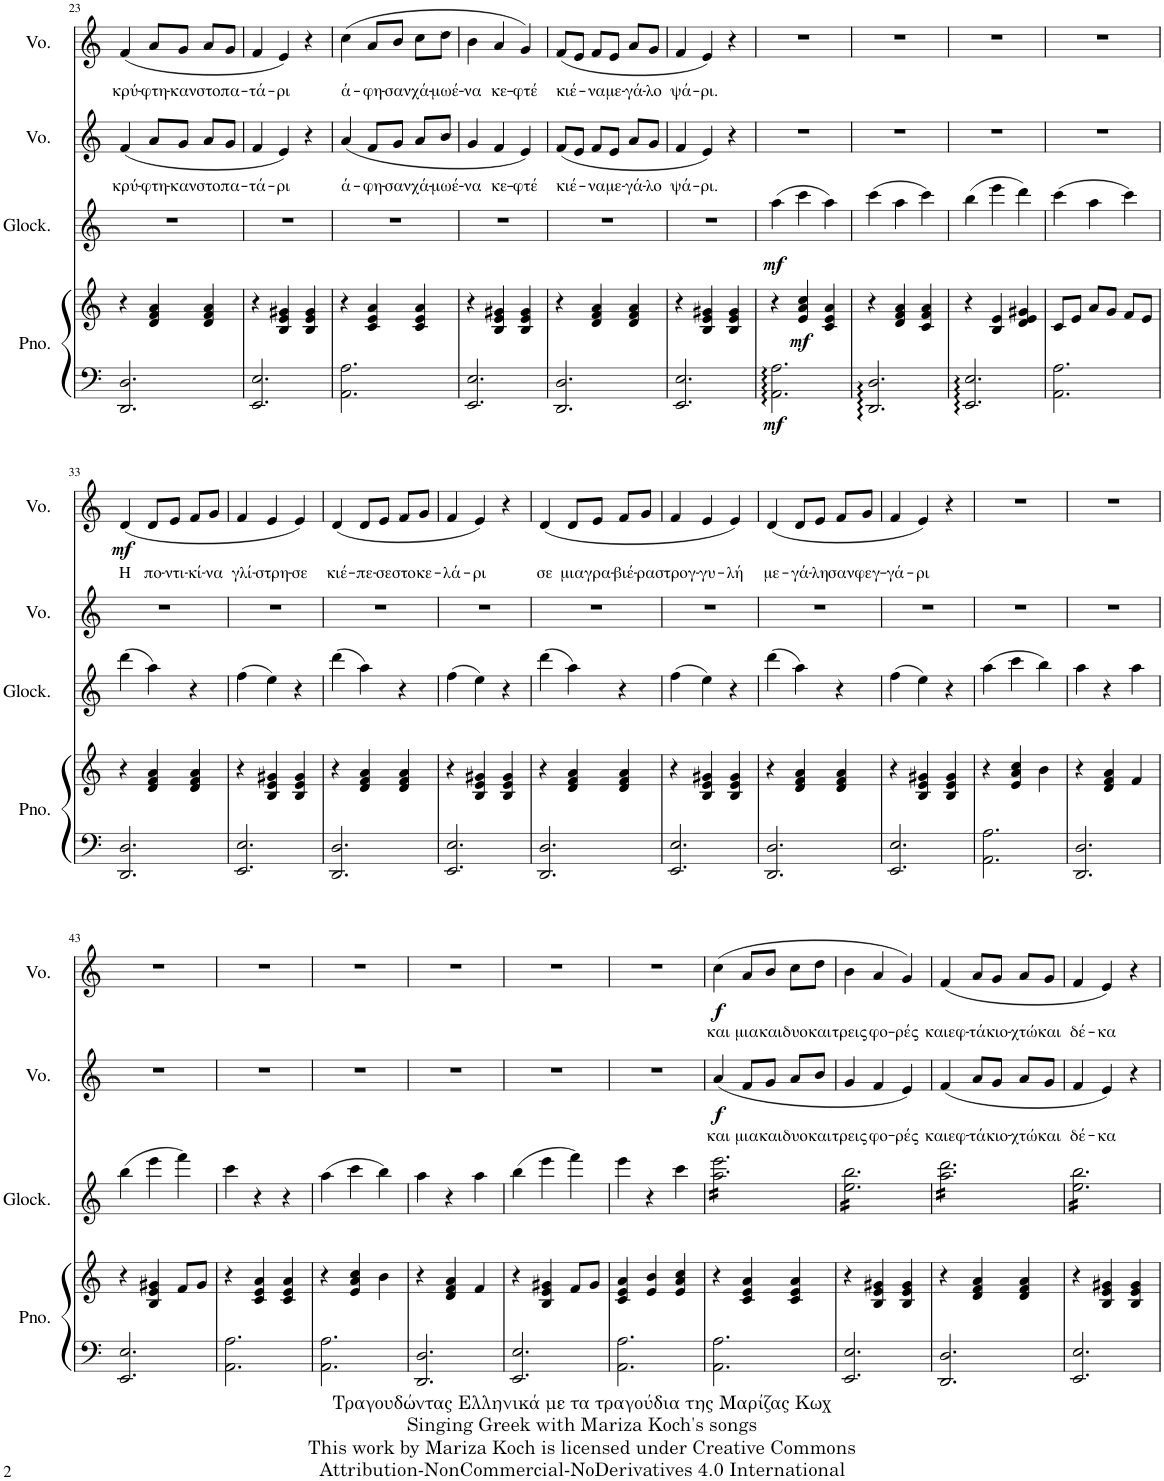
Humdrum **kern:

**kern	**kern	**dynam	**kern	**dynam	**kern	**text	**text	**dynam	**kern	**text	**text	**dynam
*part4	*part4	*part4	*part3	*part3	*part2	*part2	*part2	*part2	*part1	*part1	*part1	*part1
*staff5	*staff4	*staff4/5	*staff3	*staff3	*staff2	*staff2	*staff2	*staff2	*staff1	*staff1	*staff1	*staff1
*I"Πιάνο	*	*	*I"Μεταλλόφωνο	*	*I"Φωνή	*	*	*	*I"Φωνή	*	*	*
!!LO:PB:g=z
*clefF4	*clefG2	*	*clefG2	*	*clefG2	*	*	*	*clefG2	*	*	*
*	*	*	*Trd-14c-24	*	*	*	*	*	*	*	*	*
*k[]	*k[]	*	*k[]	*	*k[]	*	*	*	*k[]	*	*	*
*M3/4	*M3/4	*	*M3/4	*	*M3/4	*	*	*	*M3/4	*	*	*
=23	=23	=23	=23	=23	=23	=23	=23	=23	=23	=23	=23	=23
!	!	!	!	!	!	!LO:LY:b	!	!	!	!LO:LY:b	!	!
2.DD/ 2.D/	4r	.	2.r	.	(4f/	κρύ-	.	.	(4f/	κρύ-	.	.
!	!	!	!	!	!	!LO:LY:b	!	!	!	!LO:LY:b	!	!
.	4d/ 4f/ 4a/	.	.	.	8a/L	-φτη-	.	.	8a/L	-φτη-	.	.
!	!	!	!	!	!	!LO:LY:b	!	!	!	!LO:LY:b	!	!
.	.	.	.	.	8g/J	-καν	.	.	8g/J	-καν	.	.
!	!	!	!	!	!	!LO:LY:b	!	!	!	!LO:LY:b	!	!
.	4d/ 4f/ 4a/	.	.	.	8a/L	στο	.	.	8a/L	στο	.	.
!	!	!	!	!	!	!LO:LY:b	!	!	!	!LO:LY:b	!	!
.	.	.	.	.	8g/J	πα-	.	.	8g/J	πα-	.	.
=24	=24	=24	=24	=24	=24	=24	=24	=24	=24	=24	=24	=24
!	!	!	!	!	!	!LO:LY:b	!	!	!	!LO:LY:b	!	!
2.EE/ 2.E/	4r	.	2.r	.	4f/	-τά-	.	.	4f/	-τά-	.	.
!	!	!	!	!	!	!LO:LY:b	!	!	!	!LO:LY:b	!	!
.	4B/ 4e/ 4g#X/	.	.	.	4e/)	-ρι	.	.	4e/)	-ρι	.	.
.	4B/ 4e/ 4g#/	.	.	.	4r	.	.	.	4r	.	.	.
=25	=25	=25	=25	=25	=25	=25	=25	=25	=25	=25	=25	=25
!	!	!	!	!	!	!LO:LY:b	!	!	!	!LO:LY:b	!	!
2.AA\ 2.A\	4r	.	2.r	.	(4a/	ά-	.	.	(4cc\	ά-	.	.
!	!	!	!	!	!	!LO:LY:b	!	!	!	!LO:LY:b	!	!
.	4c/ 4e/ 4a/	.	.	.	8f/L	-φη-	.	.	8a/L	-φη-	.	.
!	!	!	!	!	!	!LO:LY:b	!	!	!	!LO:LY:b	!	!
.	.	.	.	.	8g/J	-σαν	.	.	8b/J	-σαν	.	.
!	!	!	!	!	!	!LO:LY:b	!	!	!	!LO:LY:b	!	!
.	4c/ 4e/ 4a/	.	.	.	8a/L	χά-	.	.	8cc\L	χά-	.	.
!	!	!	!	!	!	!LO:LY:b	!	!	!	!LO:LY:b	!	!
.	.	.	.	.	8b/J	-μωέ-	.	.	8dd\J	-μωέ-	.	.
=26	=26	=26	=26	=26	=26	=26	=26	=26	=26	=26	=26	=26
!	!	!	!	!	!	!LO:LY:b	!	!	!	!LO:LY:b	!	!
2.EE/ 2.E/	4r	.	2.r	.	4g/	-να	.	.	4b\	-να	.	.
!	!	!	!	!	!	!LO:LY:b	!	!	!	!LO:LY:b	!	!
.	4B/ 4e/ 4g#X/	.	.	.	4f/	κε-	.	.	4a/	κε-	.	.
!	!	!	!	!	!	!LO:LY:b	!	!	!	!LO:LY:b	!	!
.	4B/ 4e/ 4g#/	.	.	.	4e/)	-φτέ	.	.	4g/)	-φτέ	.	.
=27	=27	=27	=27	=27	=27	=27	=27	=27	=27	=27	=27	=27
!	!	!	!	!	!	!LO:LY:b	!	!	!	!LO:LY:b	!	!
2.DD/ 2.D/	4r	.	2.r	.	(8f/L	κιέ-	.	.	(8f/L	κιέ-	.	.
.	.	.	.	.	8e/J	.	.	.	8e/J	.	.	.
!	!	!	!	!	!	!LO:LY:b	!	!	!	!LO:LY:b	!	!
.	4d/ 4f/ 4a/	.	.	.	8f/L	-να	.	.	8f/L	-να	.	.
!	!	!	!	!	!	!LO:LY:b	!	!	!	!LO:LY:b	!	!
.	.	.	.	.	8e/J	με-	.	.	8e/J	με-	.	.
!	!	!	!	!	!	!LO:LY:b	!	!	!	!LO:LY:b	!	!
.	4d/ 4f/ 4a/	.	.	.	8a/L	-γά-	.	.	8a/L	-γά-	.	.
!	!	!	!	!	!	!LO:LY:b	!	!	!	!LO:LY:b	!	!
.	.	.	.	.	8g/J	-λο	.	.	8g/J	-λο	.	.
=28	=28	=28	=28	=28	=28	=28	=28	=28	=28	=28	=28	=28
*k[]	*k[]	*	*	*	*	*	*	*	*	*	*	*
!	!	!	!	!	!	!LO:LY:b	!	!	!	!LO:LY:b	!	!
2.EE/ 2.E/	4r	.	2.r	.	4f/	ψά-	.	.	4f/	ψά-	.	.
!	!	!	!	!	!	!LO:LY:b	!	!	!	!LO:LY:b	!	!
.	4B/ 4e/ 4g#X/	.	.	.	4e/)	-ρι.	.	.	4e/)	-ρι.	.	.
.	4B/ 4e/ 4g#/	.	.	.	4r	.	.	.	4r	.	.	.
=29	=29	=29	=29	=29	=29	=29	=29	=29	=29	=29	=29	=29
!	!	!LO:DY:b=2	!	!LO:DY:b	!	!	!	!	!	!	!	!
2.AA\ 2.A\	4r	mf	(4aa\	mf	2.r	.	.	.	2.r	.	.	.
!	!	!LO:DY:b	!	!	!	!	!	!	!	!	!	!
.	4e/ 4a/ 4cc/	mf	4ccc\	.	.	.	.	.	.	.	.	.
.	4c/ 4e/ 4a/	.	4aa\)	.	.	.	.	.	.	.	.	.
=30	=30	=30	=30	=30	=30	=30	=30	=30	=30	=30	=30	=30
2.DD/ 2.D/	4r	.	(4ccc\	.	2.r	.	.	.	2.r	.	.	.
.	4d/ 4f/ 4a/	.	4aa\	.	.	.	.	.	.	.	.	.
.	4c/ 4f/ 4a/	.	4ccc\)	.	.	.	.	.	.	.	.	.
=31	=31	=31	=31	=31	=31	=31	=31	=31	=31	=31	=31	=31
2.EE/ 2.E/	4r	.	(4bb\	.	2.r	.	.	.	2.r	.	.	.
.	4B/ 4e/	.	4eee\	.	.	.	.	.	.	.	.	.
.	4d/ 4e/ 4g#X/	.	4ddd\)	.	.	.	.	.	.	.	.	.
=32	=32	=32	=32	=32	=32	=32	=32	=32	=32	=32	=32	=32
2.AA\ 2.A\	8c/L	.	(4ccc\	.	2.r	.	.	.	2.r	.	.	.
.	8e/J	.	.	.	.	.	.	.	.	.	.	.
.	8a/L	.	4aa\	.	.	.	.	.	.	.	.	.
.	8g/J	.	.	.	.	.	.	.	.	.	.	.
.	8f/L	.	4ccc\)	.	.	.	.	.	.	.	.	.
.	8e/J	.	.	.	.	.	.	.	.	.	.	.
!!LO:LB:g=z
=33	=33	=33	=33	=33	=33	=33	=33	=33	=33	=33	=33	=33
!	!	!	!	!	!	!	!	!	!	!	!LO:LY:b	!LO:DY:b
2.DD/ 2.D/	4r	.	(4ddd\	.	2.r	.	.	.	(4d/	.	Η	mf
!	!	!	!	!	!	!	!	!	!	!	!LO:LY:b	!
.	4d/ 4f/ 4a/	.	4aa\)	.	.	.	.	.	8d/L	.	πο-	.
!	!	!	!	!	!	!	!	!	!	!	!LO:LY:b	!
.	.	.	.	.	.	.	.	.	8e/J	.	-ντι-	.
!	!	!	!	!	!	!	!	!	!	!	!LO:LY:b	!
.	4d/ 4f/ 4a/	.	4r	.	.	.	.	.	8f/L	.	-κί-	.
!	!	!	!	!	!	!	!	!	!	!	!LO:LY:b	!
.	.	.	.	.	.	.	.	.	8g/J	.	-να	.
=34	=34	=34	=34	=34	=34	=34	=34	=34	=34	=34	=34	=34
!	!	!	!	!	!	!	!	!	!	!	!LO:LY:b	!
2.EE/ 2.E/	4r	.	(4ff\	.	2.r	.	.	.	4f/	.	γλί-	.
!	!	!	!	!	!	!	!	!	!	!	!LO:LY:b	!
.	4B/ 4e/ 4g#X/	.	4ee\)	.	.	.	.	.	4e/	.	-στρη-	.
!	!	!	!	!	!	!	!	!	!	!	!LO:LY:b	!
.	4B/ 4e/ 4g#/	.	4r	.	.	.	.	.	4e/)	.	-σε	.
=35	=35	=35	=35	=35	=35	=35	=35	=35	=35	=35	=35	=35
!	!	!	!	!	!	!	!	!	!	!	!LO:LY:b	!
2.DD/ 2.D/	4r	.	(4ddd\	.	2.r	.	.	.	(4d/	.	κιέ-	.
!	!	!	!	!	!	!	!	!	!	!	!LO:LY:b	!
.	4d/ 4f/ 4a/	.	4aa\)	.	.	.	.	.	8d/L	.	-πε-	.
!	!	!	!	!	!	!	!	!	!	!	!LO:LY:b	!
.	.	.	.	.	.	.	.	.	8e/J	.	-σε	.
!	!	!	!	!	!	!	!	!	!	!	!LO:LY:b	!
.	4d/ 4f/ 4a/	.	4r	.	.	.	.	.	8f/L	.	στο	.
!	!	!	!	!	!	!	!	!	!	!	!LO:LY:b	!
.	.	.	.	.	.	.	.	.	8g/J	.	κε-	.
=36	=36	=36	=36	=36	=36	=36	=36	=36	=36	=36	=36	=36
!	!	!	!	!	!	!	!	!	!	!	!LO:LY:b	!
2.EE/ 2.E/	4r	.	(4ff\	.	2.r	.	.	.	4f/	.	-λά-	.
!	!	!	!	!	!	!	!	!	!	!	!LO:LY:b	!
.	4B/ 4e/ 4g#X/	.	4ee\)	.	.	.	.	.	4e/)	.	-ρι	.
.	4B/ 4e/ 4g#/	.	4r	.	.	.	.	.	4r	.	.	.
=37	=37	=37	=37	=37	=37	=37	=37	=37	=37	=37	=37	=37
!	!	!	!	!	!	!	!	!	!	!	!LO:LY:b	!
2.DD/ 2.D/	4r	.	(4ddd\	.	2.r	.	.	.	(4d/	.	σε	.
!	!	!	!	!	!	!	!	!	!	!	!LO:LY:b	!
.	4d/ 4f/ 4a/	.	4aa\)	.	.	.	.	.	8d/L	.	μια	.
!	!	!	!	!	!	!	!	!	!	!	!LO:LY:b	!
.	.	.	.	.	.	.	.	.	8e/J	.	γρα-	.
!	!	!	!	!	!	!	!	!	!	!	!LO:LY:b	!
.	4d/ 4f/ 4a/	.	4r	.	.	.	.	.	8f/L	.	-βιέ-	.
!	!	!	!	!	!	!	!	!	!	!	!LO:LY:b	!
.	.	.	.	.	.	.	.	.	8g/J	.	-ρα	.
=38	=38	=38	=38	=38	=38	=38	=38	=38	=38	=38	=38	=38
!	!	!	!	!	!	!	!	!	!	!	!LO:LY:b	!
2.EE/ 2.E/	4r	.	(4ff\	.	2.r	.	.	.	4f/	.	στρογ-	.
!	!	!	!	!	!	!	!	!	!	!	!LO:LY:b	!
.	4B/ 4e/ 4g#X/	.	4ee\)	.	.	.	.	.	4e/	.	-γυ-	.
!	!	!	!	!	!	!	!	!	!	!	!LO:LY:b	!
.	4B/ 4e/ 4g#/	.	4r	.	.	.	.	.	4e/)	.	-λή	.
=39	=39	=39	=39	=39	=39	=39	=39	=39	=39	=39	=39	=39
!	!	!	!	!	!	!	!	!	!	!	!LO:LY:b	!
2.DD/ 2.D/	4r	.	(4ddd\	.	2.r	.	.	.	(4d/	.	με-	.
!	!	!	!	!	!	!	!	!	!	!	!LO:LY:b	!
.	4d/ 4f/ 4a/	.	4aa\)	.	.	.	.	.	8d/L	.	-γά-	.
!	!	!	!	!	!	!	!	!	!	!	!LO:LY:b	!
.	.	.	.	.	.	.	.	.	8e/J	.	-λη	.
!	!	!	!	!	!	!	!	!	!	!	!LO:LY:b	!
.	4d/ 4f/ 4a/	.	4r	.	.	.	.	.	8f/L	.	σαν	.
!	!	!	!	!	!	!	!	!	!	!	!LO:LY:b	!
.	.	.	.	.	.	.	.	.	8g/J	.	φεγ-	.
=40	=40	=40	=40	=40	=40	=40	=40	=40	=40	=40	=40	=40
!	!	!	!	!	!	!	!	!	!	!	!LO:LY:b	!
2.EE/ 2.E/	4r	.	(4ff\	.	2.r	.	.	.	4f/	.	-γά-	.
!	!	!	!	!	!	!	!	!	!	!	!LO:LY:b	!
.	4B/ 4e/ 4g#X/	.	4ee\)	.	.	.	.	.	4e/)	.	-ρι	.
.	4B/ 4e/ 4g#/	.	4r	.	.	.	.	.	4r	.	.	.
=41	=41	=41	=41	=41	=41	=41	=41	=41	=41	=41	=41	=41
2.AA\ 2.A\	4r	.	(4aa\	.	2.r	.	.	.	2.r	.	.	.
.	4e/ 4a/ 4cc/	.	4ccc\	.	.	.	.	.	.	.	.	.
.	4b\	.	4bb\)	.	.	.	.	.	.	.	.	.
=42	=42	=42	=42	=42	=42	=42	=42	=42	=42	=42	=42	=42
2.DD/ 2.D/	4r	.	4aa\	.	2.r	.	.	.	2.r	.	.	.
.	4d/ 4f/ 4a/	.	4r	.	.	.	.	.	.	.	.	.
.	4f/	.	4aa\	.	.	.	.	.	.	.	.	.
!!LO:LB:g=z
=43	=43	=43	=43	=43	=43	=43	=43	=43	=43	=43	=43	=43
2.EE/ 2.E/	4r	.	(4bb\	.	2.r	.	.	.	2.r	.	.	.
.	4B/ 4e/ 4g#X/	.	4eee\	.	.	.	.	.	.	.	.	.
.	8f/L	.	4fff\)	.	.	.	.	.	.	.	.	.
.	8g#/J	.	.	.	.	.	.	.	.	.	.	.
=44	=44	=44	=44	=44	=44	=44	=44	=44	=44	=44	=44	=44
2.AA\ 2.A\	4r	.	4ccc\	.	2.r	.	.	.	2.r	.	.	.
.	4c/ 4e/ 4a/	.	4r	.	.	.	.	.	.	.	.	.
.	4c/ 4e/ 4a/	.	4r	.	.	.	.	.	.	.	.	.
=45	=45	=45	=45	=45	=45	=45	=45	=45	=45	=45	=45	=45
2.AA\ 2.A\	4r	.	(4aa\	.	2.r	.	.	.	2.r	.	.	.
.	4e/ 4a/ 4cc/	.	4ccc\	.	.	.	.	.	.	.	.	.
.	4b\	.	4bb\)	.	.	.	.	.	.	.	.	.
=46	=46	=46	=46	=46	=46	=46	=46	=46	=46	=46	=46	=46
2.DD/ 2.D/	4r	.	4aa\	.	2.r	.	.	.	2.r	.	.	.
.	4d/ 4f/ 4a/	.	4r	.	.	.	.	.	.	.	.	.
.	4f/	.	4aa\	.	.	.	.	.	.	.	.	.
=47	=47	=47	=47	=47	=47	=47	=47	=47	=47	=47	=47	=47
2.EE/ 2.E/	4r	.	(4bb\	.	2.r	.	.	.	2.r	.	.	.
.	4B/ 4e/ 4g#X/	.	4eee\	.	.	.	.	.	.	.	.	.
.	8f/L	.	4fff\)	.	.	.	.	.	.	.	.	.
.	8g#/J	.	.	.	.	.	.	.	.	.	.	.
=48	=48	=48	=48	=48	=48	=48	=48	=48	=48	=48	=48	=48
2.AA\ 2.A\	4c/ 4e/ 4a/	.	4eee\	.	2.r	.	.	.	2.r	.	.	.
.	4e/ 4b/	.	4r	.	.	.	.	.	.	.	.	.
.	4e/ 4a/ 4cc/	.	4ccc\	.	.	.	.	.	.	.	.	.
=49	=49	=49	=49	=49	=49	=49	=49	=49	=49	=49	=49	=49
!	!	!	!	!	!	!	!LO:LY:b	!LO:DY:b	!	!	!LO:LY:b	!LO:DY:b
*	*	*	*tremolo	*	*	*	*	*	*	*	*	*
2.AA\ 2.A\	4r	.	16aa\ 16eee\LL	.	(4a/	.	και	f	(4cc\	.	και	f
.	.	.	16aa\ 16eee\	.	.	.	.	.	.	.	.	.
.	.	.	16aa\ 16eee\	.	.	.	.	.	.	.	.	.
.	.	.	16aa\ 16eee\	.	.	.	.	.	.	.	.	.
!	!	!	!	!	!	!	!LO:LY:b	!	!	!	!LO:LY:b	!
.	4c/ 4e/ 4a/	.	16aa\ 16eee\	.	8f/L	.	μια	.	8a/L	.	μια	.
.	.	.	16aa\ 16eee\	.	.	.	.	.	.	.	.	.
!	!	!	!	!	!	!	!LO:LY:b	!	!	!	!LO:LY:b	!
.	.	.	16aa\ 16eee\	.	8g/J	.	και	.	8b/J	.	και	.
.	.	.	16aa\ 16eee\	.	.	.	.	.	.	.	.	.
!	!	!	!	!	!	!	!LO:LY:b	!	!	!	!LO:LY:b	!
.	4c/ 4e/ 4a/	.	16aa\ 16eee\	.	8a/L	.	δυο	.	8cc\L	.	δυο	.
.	.	.	16aa\ 16eee\	.	.	.	.	.	.	.	.	.
!	!	!	!	!	!	!	!LO:LY:b	!	!	!	!LO:LY:b	!
.	.	.	16aa\ 16eee\	.	8b/J	.	και	.	8dd\J	.	και	.
.	.	.	16aa\ 16eee\JJ	.	.	.	.	.	.	.	.	.
=50	=50	=50	=50	=50	=50	=50	=50	=50	=50	=50	=50	=50
!	!	!	!	!	!	!	!LO:LY:b	!	!	!	!LO:LY:b	!
2.EE/ 2.E/	4r	.	16ee\ 16bb\LL	.	4g/	.	τρεις	.	4b\	.	τρεις	.
.	.	.	16ee\ 16bb\	.	.	.	.	.	.	.	.	.
.	.	.	16ee\ 16bb\	.	.	.	.	.	.	.	.	.
.	.	.	16ee\ 16bb\	.	.	.	.	.	.	.	.	.
!	!	!	!	!	!	!	!LO:LY:b	!	!	!	!LO:LY:b	!
.	4B/ 4e/ 4g#X/	.	16ee\ 16bb\	.	4f/	.	φο-	.	4a/	.	φο-	.
.	.	.	16ee\ 16bb\	.	.	.	.	.	.	.	.	.
.	.	.	16ee\ 16bb\	.	.	.	.	.	.	.	.	.
.	.	.	16ee\ 16bb\	.	.	.	.	.	.	.	.	.
!	!	!	!	!	!	!	!LO:LY:b	!	!	!	!LO:LY:b	!
.	4B/ 4e/ 4g#/	.	16ee\ 16bb\	.	4e/)	.	-ρές	.	4g/)	.	-ρές	.
.	.	.	16ee\ 16bb\	.	.	.	.	.	.	.	.	.
.	.	.	16ee\ 16bb\	.	.	.	.	.	.	.	.	.
.	.	.	16ee\ 16bb\JJ	.	.	.	.	.	.	.	.	.
=51	=51	=51	=51	=51	=51	=51	=51	=51	=51	=51	=51	=51
!	!	!	!	!	!	!	!LO:LY:b	!	!	!	!LO:LY:b	!
2.DD/ 2.D/	4r	.	16aa\ 16ddd\LL	.	(4f/	.	καιεφ-	.	(4f/	.	καιεφ-	.
.	.	.	16aa\ 16ddd\	.	.	.	.	.	.	.	.	.
.	.	.	16aa\ 16ddd\	.	.	.	.	.	.	.	.	.
.	.	.	16aa\ 16ddd\	.	.	.	.	.	.	.	.	.
!	!	!	!	!	!	!	!LO:LY:b	!	!	!	!LO:LY:b	!
.	4d/ 4f/ 4a/	.	16aa\ 16ddd\	.	8a/L	.	-τά	.	8a/L	.	-τά	.
.	.	.	16aa\ 16ddd\	.	.	.	.	.	.	.	.	.
!	!	!	!	!	!	!	!LO:LY:b	!	!	!	!LO:LY:b	!
.	.	.	16aa\ 16ddd\	.	8g/J	.	κιο-	.	8g/J	.	κιο-	.
.	.	.	16aa\ 16ddd\	.	.	.	.	.	.	.	.	.
!	!	!	!	!	!	!	!LO:LY:b	!	!	!	!LO:LY:b	!
.	4d/ 4f/ 4a/	.	16aa\ 16ddd\	.	8a/L	.	-χτώ	.	8a/L	.	-χτώ	.
.	.	.	16aa\ 16ddd\	.	.	.	.	.	.	.	.	.
!	!	!	!	!	!	!	!LO:LY:b	!	!	!	!LO:LY:b	!
.	.	.	16aa\ 16ddd\	.	8g/J	.	και	.	8g/J	.	και	.
.	.	.	16aa\ 16ddd\JJ	.	.	.	.	.	.	.	.	.
=52	=52	=52	=52	=52	=52	=52	=52	=52	=52	=52	=52	=52
!	!	!	!	!	!	!	!LO:LY:b	!	!	!	!LO:LY:b	!
2.EE/ 2.E/	4r	.	16ee\ 16bb\LL	.	4f/	.	δέ-	.	4f/	.	δέ-	.
.	.	.	16ee\ 16bb\	.	.	.	.	.	.	.	.	.
.	.	.	16ee\ 16bb\	.	.	.	.	.	.	.	.	.
.	.	.	16ee\ 16bb\	.	.	.	.	.	.	.	.	.
!	!	!	!	!	!	!	!LO:LY:b	!	!	!	!LO:LY:b	!
.	4B/ 4e/ 4g#X/	.	16ee\ 16bb\	.	4e/)	.	-κα	.	4e/)	.	-κα	.
.	.	.	16ee\ 16bb\	.	.	.	.	.	.	.	.	.
.	.	.	16ee\ 16bb\	.	.	.	.	.	.	.	.	.
.	.	.	16ee\ 16bb\	.	.	.	.	.	.	.	.	.
.	4B/ 4e/ 4g#/	.	16ee\ 16bb\	.	4r	.	.	.	4r	.	.	.
.	.	.	16ee\ 16bb\	.	.	.	.	.	.	.	.	.
.	.	.	16ee\ 16bb\	.	.	.	.	.	.	.	.	.
.	.	.	16ee\ 16bb\JJ	.	.	.	.	.	.	.	.	.
*	*	*	*Xtremolo	*	*	*	*	*	*	*	*	*
=	=	=	=	=	=	=	=	=	=	=	=	=
*-	*-	*-	*-	*-	*-	*-	*-	*-	*-	*-	*-	*-
